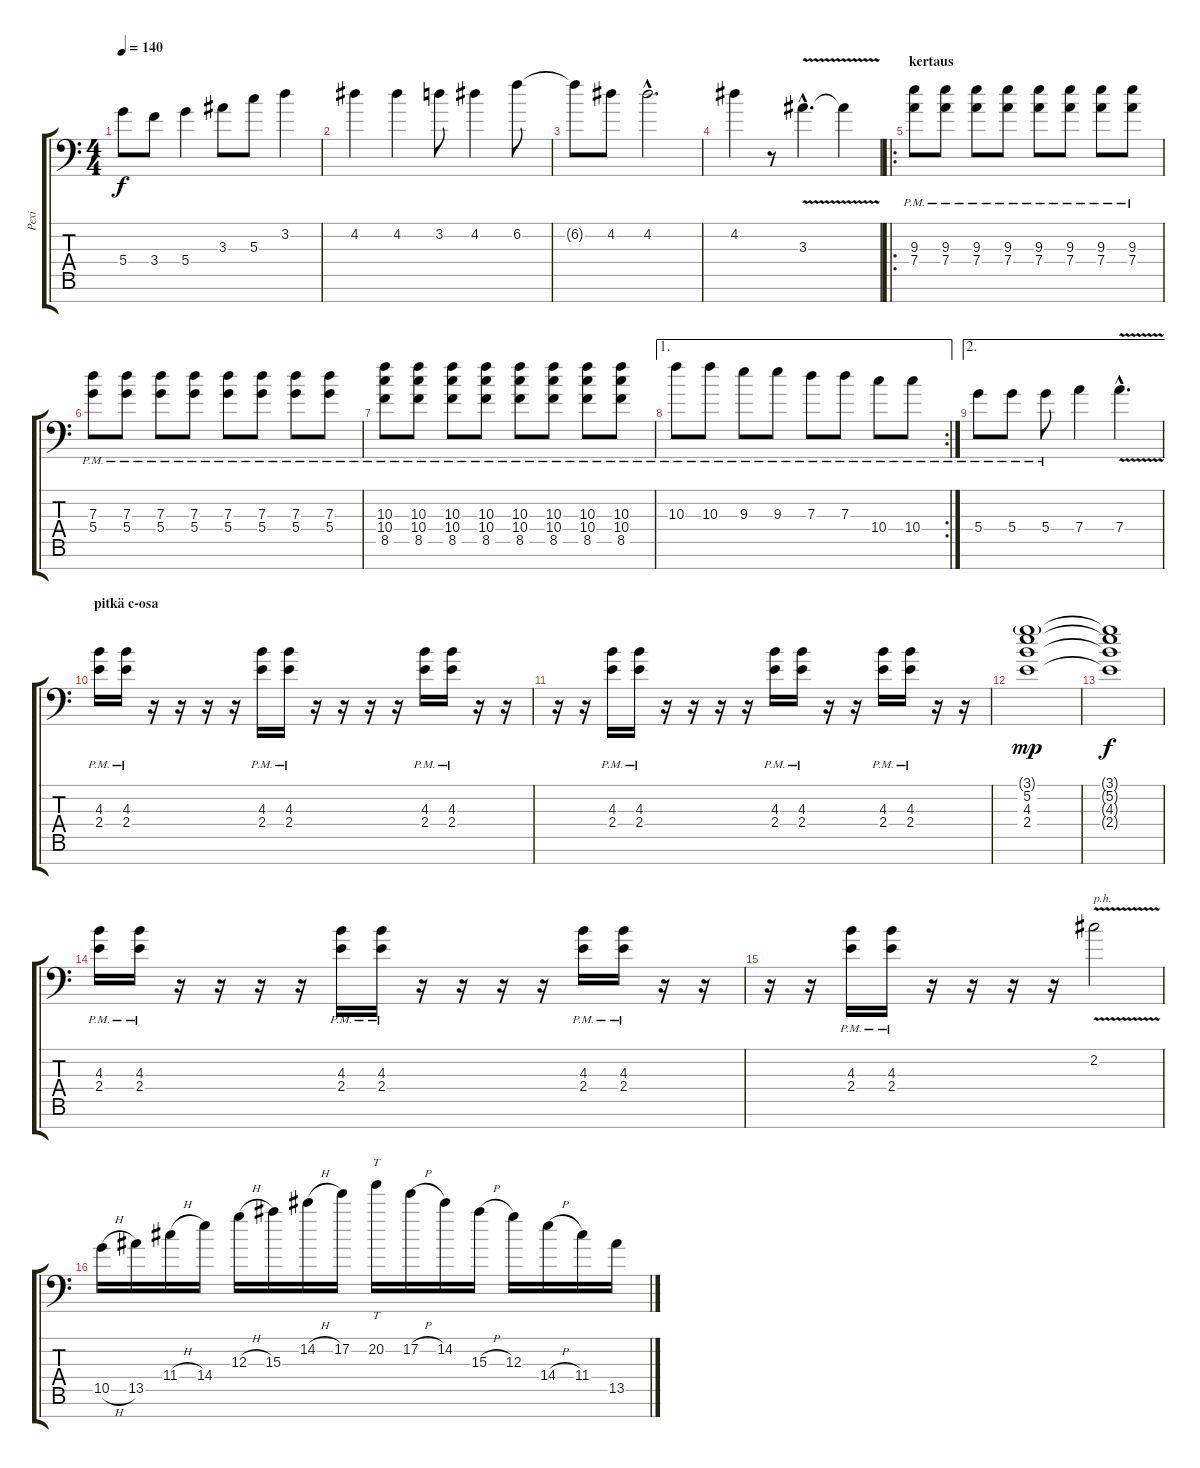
\track ("Pexi" "Pexi") {instrument distortionguitar}
\staff {score tabs}
\tuning (E4 B3 G3 D3 A2 D2 A1) {hide}
\ts (4 4)
\tempo 140
\clef f4
\ks c
5.4{t}.8{dy f} 3.4.8 5.4.4 3.3.8 5.3.8 3.2.4 |
4.2.4 4.2.4 3.2.8 4.2.4 6.2.8 |
6.2{t}.8 4.2.8 4.2{hac}.2{d} |
4.2.4 r.8 3.3{v hac}.4{d} 3.3{t}.4 |
\ro
\section ("" "kertaus")
(9.3{pm} 7.4{pm}).8 (9.3{pm} 7.4{pm}).8 (9.3{pm} 7.4{pm}).8 (9.3{pm} 7.4{pm}).8 (9.3{pm} 7.4{pm}).8 (9.3{pm} 7.4{pm}).8 (9.3{pm} 7.4{pm}).8 (9.3{pm} 7.4{pm}).8 |
(7.3{pm} 5.4{pm}).8 (7.3{pm} 5.4{pm}).8 (7.3{pm} 5.4{pm}).8 (7.3{pm} 5.4{pm}).8 (7.3{pm} 5.4{pm}).8 (7.3{pm} 5.4{pm}).8 (7.3{pm} 5.4{pm}).8 (7.3{pm} 5.4{pm}).8 |
(10.3{pm} 10.4{pm} 8.5{pm}).8 (10.3{pm} 10.4{pm} 8.5{pm}).8 (10.3{pm} 10.4{pm} 8.5{pm}).8 (10.3{pm} 10.4{pm} 8.5{pm}).8 (10.3{pm} 10.4{pm} 8.5{pm}).8 (10.3{pm} 10.4{pm} 8.5{pm}).8 (10.3{pm} 10.4{pm} 8.5{pm}).8 (10.3{pm} 10.4{pm} 8.5{pm}).8 |
\ae 1
\rc 2
10.3{pm}.8 10.3{pm}.8 9.3{pm}.8 9.3{pm}.8 7.3{pm}.8 7.3{pm}.8 10.4{pm}.8 10.4{pm}.8 |
\ae 2
5.4{pm}.8 5.4{pm}.8 5.4{pm}.8 7.4.4 7.4{v hac}.4{d} |
\section ("" "pitkä c-osa")
(4.3{pm} 2.4{pm}).16 (4.3{pm} 2.4{pm}).16 r.16 r.16 r.16 r.16 (4.3{pm} 2.4{pm}).16 (4.3{pm} 2.4{pm}).16 r.16 r.16 r.16 r.16 (4.3{pm} 2.4{pm}).16 (4.3{pm} 2.4{pm}).16 r.16 r.16 |
r.16 r.16 (4.3{pm} 2.4{pm}).16 (4.3{pm} 2.4{pm}).16 r.16 r.16 r.16 r.16 (4.3{pm} 2.4{pm}).16 (4.3{pm} 2.4{pm}).16 r.16 r.16 (4.3{pm} 2.4{pm}).16 (4.3{pm} 2.4{pm}).16 r.16 r.16 |
(3.1{g} 5.2 4.3 2.4).1{dy mp} |
(3.1{t} 5.2{t} 4.3{t} 2.4{t}).1{dy f} |
(4.3{pm} 2.4{pm}).16 (4.3{pm} 2.4{pm}).16 r.16 r.16 r.16 r.16 (4.3{pm} 2.4{pm}).16 (4.3{pm} 2.4{pm}).16 r.16 r.16 r.16 r.16 (4.3{pm} 2.4{pm}).16 (4.3{pm} 2.4{pm}).16 r.16 r.16 |
r.16 r.16 (4.3{pm} 2.4{pm}).16 (4.3{pm} 2.4{pm}).16 r.16 r.16 r.16 r.16 2.2{v}.2{txt "p.h." instrument guitarharmonics} |
10.5{h}.16{instrument distortionguitar} 13.5.16 11.4{h}.16 14.4.16 12.3{h}.16 15.3.16 14.2{h}.16 17.2.16 20.2.16{tt} 17.2{h}.16 14.2.16 15.3{h}.16 12.3.16 14.4{h}.16 11.4.16 13.5.16
